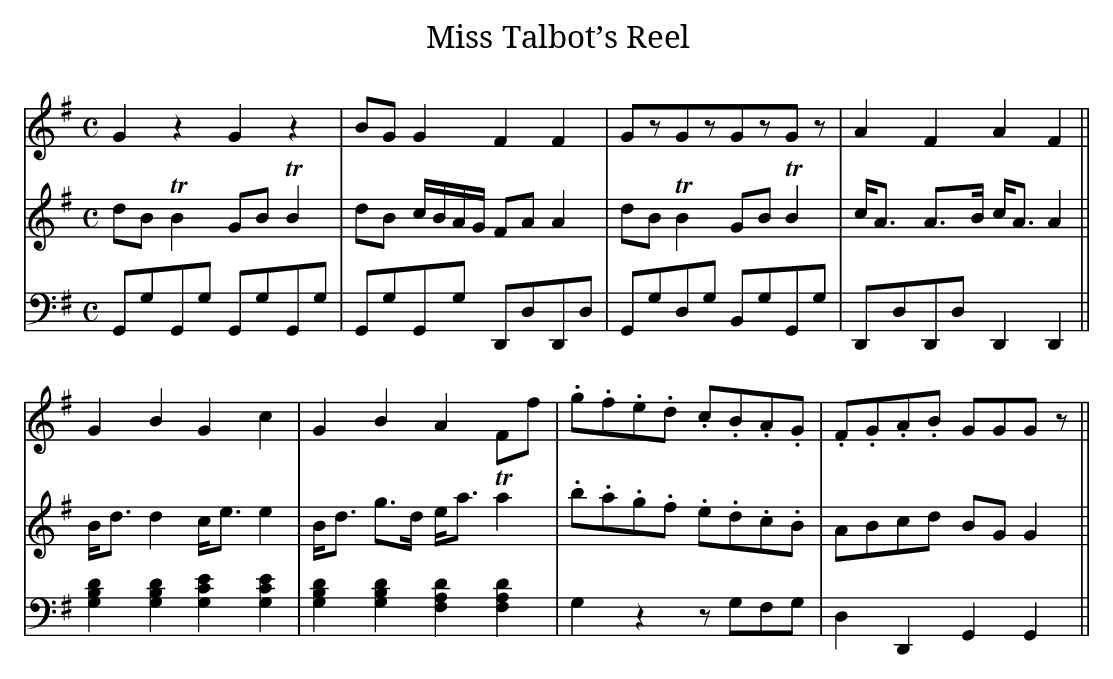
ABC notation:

X:1
T:Miss Talbot’s Reel
M:C
L:1/8
K:G
V:1
G2z2G2z2|BG G2 F2F2|GzGzGzGz|A2F2A2F2||
G2B2G2c2|G2B2 A2 Ff|.g.f.e.d .c.B.A.G|.F.G.A.B GGGz||
V:2
dB TB2 GB TB2|dB c/B/A/G/ FA A2|dB TB2 GB TB2|c<A A>B c<A A2||
B<d d2 c<e e2|B<d g>d e<a Ta2|.b.a.g.f .e.d.c.B|ABcd BG G2||
V:3 clef = bass
G,,G,G,,G, G,,G,G,,G,|G,,G,G,,G, D,,D,D,,D,|G,,G,D,G, B,,G,G,,G,|D,,D,D,,D, D,,2D,,2||
[G,2B,2D2][G,2B,2D2][G,2C2E2][G,2C2E2]|[G,2B,2D2][G,2B,2D2] [F,2A,2D2][F,2A,2D2]|G,2z2zG,F,G,|D,2D,,2G,,2G,,2||
